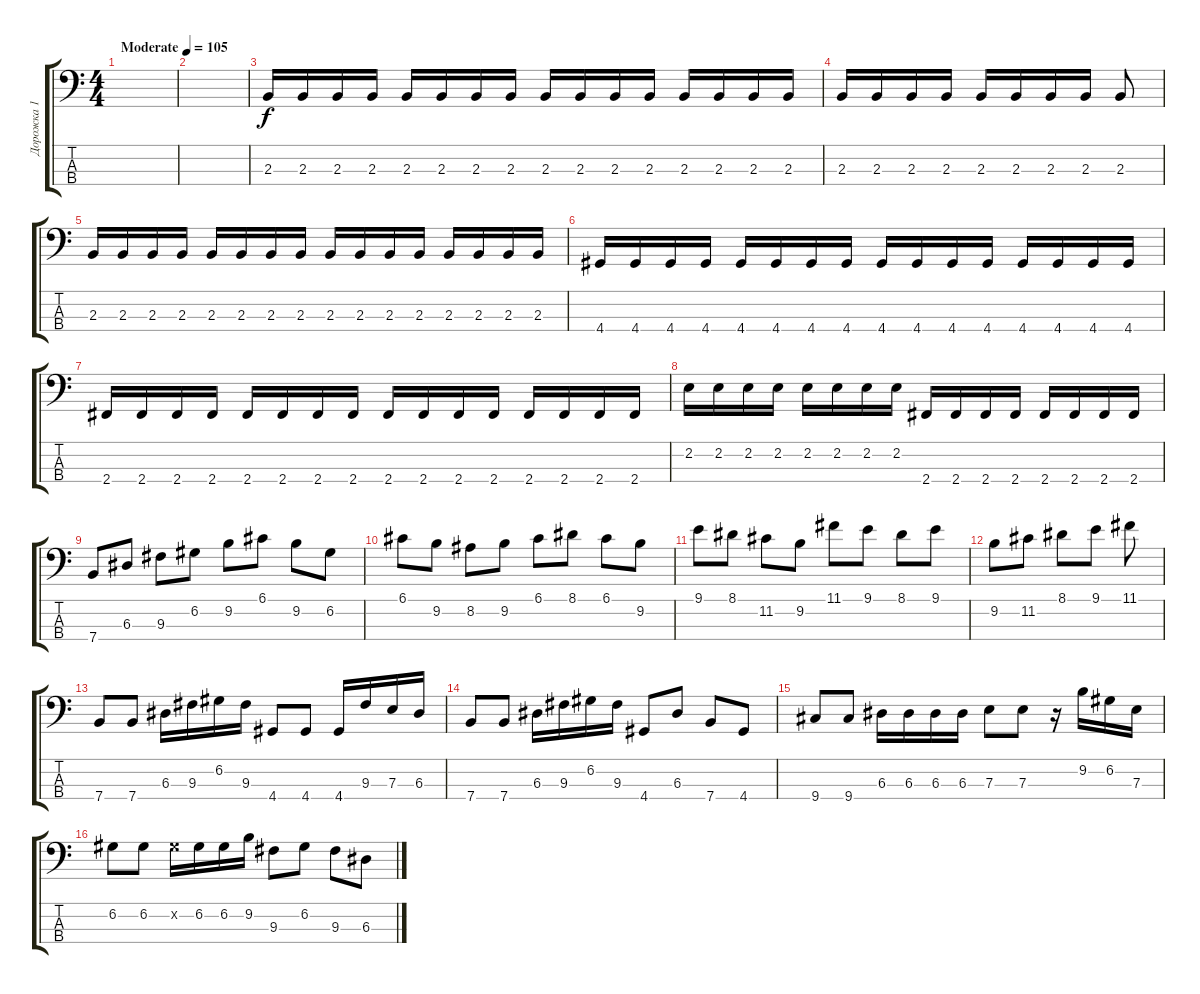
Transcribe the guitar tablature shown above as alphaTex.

\track ("Дорожка 1" "Дорожка 1") {instrument electricbasspick}
\staff {score tabs}
\tuning (G2 D2 A1 E1) {hide}
\ts (4 4)
\tempo (105 "Moderate")
\clef f4
\ks c
|
|
2.3.16 2.3.16 2.3.16 2.3.16 2.3.16 2.3.16 2.3.16 2.3.16 2.3.16 2.3.16 2.3.16 2.3.16 2.3.16 2.3.16 2.3.16 2.3.16 |
2.3.16 2.3.16 2.3.16 2.3.16 2.3.16 2.3.16 2.3.16 2.3.16 2.3.8 |
2.3.16 2.3.16 2.3.16 2.3.16 2.3.16 2.3.16 2.3.16 2.3.16 2.3.16 2.3.16 2.3.16 2.3.16 2.3.16 2.3.16 2.3.16 2.3.16 |
4.4.16 4.4.16 4.4.16 4.4.16 4.4.16 4.4.16 4.4.16 4.4.16 4.4.16 4.4.16 4.4.16 4.4.16 4.4.16 4.4.16 4.4.16 4.4.16 |
2.4.16 2.4.16 2.4.16 2.4.16 2.4.16 2.4.16 2.4.16 2.4.16 2.4.16 2.4.16 2.4.16 2.4.16 2.4.16 2.4.16 2.4.16 2.4.16 |
2.2.16 2.2.16 2.2.16 2.2.16 2.2.16 2.2.16 2.2.16 2.2.16 2.4.16 2.4.16 2.4.16 2.4.16 2.4.16 2.4.16 2.4.16 2.4.16 |
7.4.8 6.3.8 9.3.8 6.2.8 9.2.8 6.1.8 9.2.8 6.2.8 |
6.1.8 9.2.8 8.2.8 9.2.8 6.1.8 8.1.8 6.1.8 9.2.8 |
9.1.8 8.1.8 11.2.8 9.2.8 11.1.8 9.1.8 8.1.8 9.1.8 |
9.2.8 11.2.8 8.1.8 9.1.8 11.1.8 |
7.4.8 7.4.8 6.3.16 9.3.16 6.2.16 9.3.16 4.4.8 4.4.8 4.4.16 9.3.16 7.3.16 6.3.16 |
7.4.8 7.4.8 6.3.16 9.3.16 6.2.16 9.3.16 4.4.8 6.3.8 7.4.8 4.4.8 |
9.4.8 9.4.8 6.3.16 6.3.16 6.3.16 6.3.16 7.3.8 7.3.8 r.16 9.2.16 6.2.16 7.3.16 |
6.2.8 6.2.8 6.2{x}.16 6.2.16 6.2.16 9.2.16 9.3.8 6.2.8 9.3.8 6.3.8
